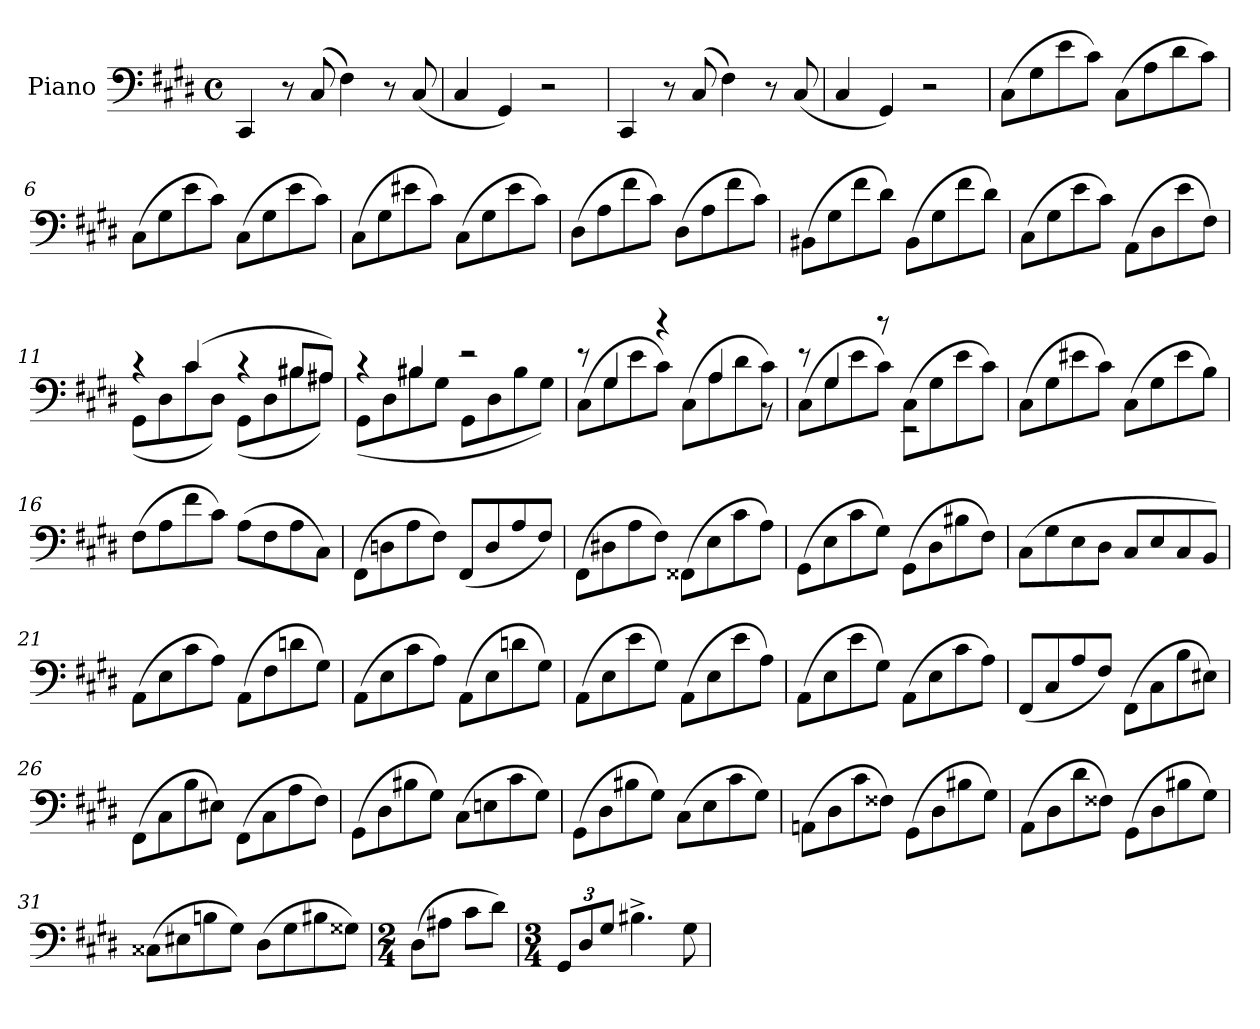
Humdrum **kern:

**kern
*part1
*staff1
*I"Piano
*I'Pno.
*clefF4
*k[f#c#g#d#]
*M4/4
*met(c)
*MM54
=1
4CC#/
8r
(8C#/
4F#\)
8r
(8C#/
=2
4C#/
4GG#/)
2r
=3
4CC#/
8r
(8C#/
4F#\)
8r
(8C#/
=4
4C#/
4GG#/)
2r
=5
(8C#\L
8G#\
8e\
8c#\J)
(8C#\L
8A\
8d#\
8c#\J)
=6
(8C#\L
8G#\
8e\
8c#\J)
(8C#\L
8G#\
8e\
8c#\J)
!!LO:LB:g=z
=7
(8C#\L
8G#\
8e#X\
8c#\J)
(8C#\L
8G#\
8e#\
8c#\J)
=8
(8D#\L
8A\
8f#\
8c#\J)
(8D#\L
8A\
8f#\
8c#\J)
=9
(8BB#X\L
8G#\
8f#\
8d#\J)
(8BB#\L
8G#\
8f#\
8d#\J)
=10
(8C#\L
8G#\
8e\
8c#\J)
(8AA\L
8D#\
8e\
8F#\J)
=11
*^
4rc	(8GG#\L
.	8D#\
(4c#/	8c#\
.	8D#\J)
4rc	(8GG#\L
.	8D#\
8B#X/L	8B#\
8A#X/J)	8A#\J)
!!LO:LB:g=z	!!
=12	=12
4rc	(>8GG#\L
.	8D#\
4B#X/	8B#\
.	8G#\J
2r	8GG#\L
.	8D#\
.	8B#\
.	8G#\J)
=13	=13
(8C#\L	8re
8G#\	4G#/
8e\	.
8c#\J)	4rdd
(8C#\L	.
8A\	4A/
8d#\	.
8c#\J)	8r
=14	=14
(8C#\L	8re
8G#\	4G#/
8e\	.
8c#\J)	8rdd
(8C#\L	2r
8G#\	.
8e\	.
8c#\J)	.
*v	*v
=15
(8C#\L
8G#\
8e#X\
8c#\J)
(8C#\L
8G#\
8e#\
8B\J)
=16
(8F#\L
8A\
8f#\
8c#\J)
(8A\L
8F#\
8A\
8C#\J)
!!LO:LB:g=z
=17
(8FF#\L
8Dn\
8A\
8F#\J)
(8FF#/L
8D/
8A/
8F#/J)
=18
(8FF#\L
8D#X\
8A\
8F#\J)
(8FF##X\L
8E\
8c#\
8A\J)
=19
(8GG#\L
8E\
8c#\
8G#\J)
(8GG#\L
8D#\
8B#X\
8F#\J)
=20
(8C#\L
8G#\
8E\
8D#\J
8C#/L
8E/
8C#/
8BB/J)
=21
(8AA\L
8E\
8c#\
8A\J)
(8AA\L
8F#\
8dn\
8G#\J)
!!LO:LB:g=z
=22
(8AA\L
8E\
8c#\
8A\J)
(8AA\L
8E\
8dn\
8G#\J)
=23
(8AA\L
8E\
8e\
8G#\J)
(8AA\L
8E\
8e\
8A\J)
=24
(8AA\L
8E\
8e\
8G#\J)
(8AA\L
8E\
8c#\
8A\J)
=25
(8FF#/L
8C#/
8A/
8F#/J)
(8FF#\L
8C#\
8B\
8E#X\J)
=26
(8FF#\L
8C#\
8B\
8E#X\J)
(8FF#\L
8C#\
8A\
8F#\J)
!!LO:LB:g=z
=27
(8GG#\L
8D#\
8B#X\
8G#\J)
(8C#\L
8En\
8c#\
8G#\J)
=28
(8GG#\L
8D#\
8B#X\
8G#\J)
(8C#\L
8E\
8c#\
8G#\J)
=29
(8AAn\L
8D#\
8c#\
8F##X\J)
(8GG#\L
8D#\
8B#X\
8G#\J)
=30
(8AA\L
8D#\
8d#\
8F##X\J)
(8GG#\L
8D#\
8B#X\
8G#\J)
!!LO:LB:g=z
=31
(8C##X\L
8E#X\
8Bn\
8G#\J)
(8D#\L
8G#\
8B#X\
8G##X\J)
=32
*M2/4
(8D#\L
8A#X\J
8c#\L
8d#\J)
=33
*M3/4
*Xbrackettup
12GG#/L
12D#/
12G#/J
4.B#X^\
8G#\
=
*-
